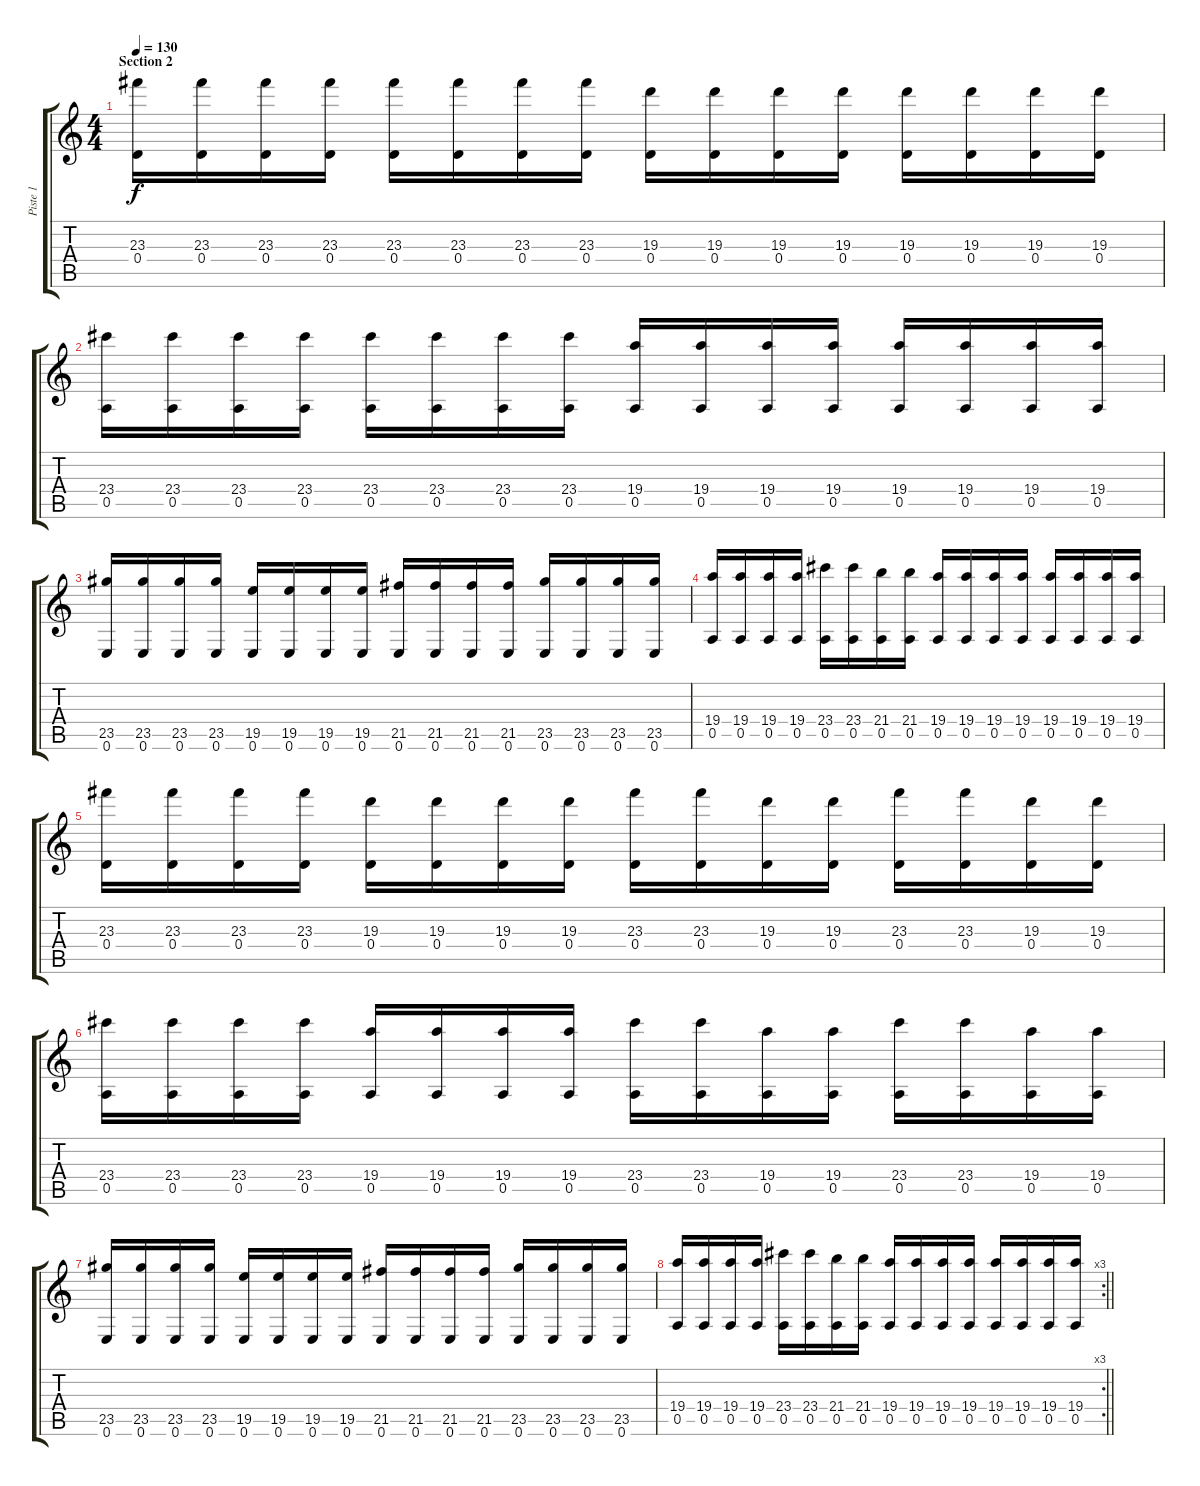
\track ("Piste 1" "Piste 1") {instrument distortionguitar}
\staff {score tabs}
\tuning (E4 B3 G3 D3 A2 E2) {hide}
\ts (4 4)
\section ("" "Section 2")
\tempo 130
\clef g2
\ks c
(23.3 0.4).16{dy f} (23.3 0.4).16 (23.3 0.4).16 (23.3 0.4).16 (23.3 0.4).16 (23.3 0.4).16 (23.3 0.4).16 (23.3 0.4).16 (19.3 0.4).16 (19.3 0.4).16 (19.3 0.4).16 (19.3 0.4).16 (19.3 0.4).16 (19.3 0.4).16 (19.3 0.4).16 (19.3 0.4).16 |
(23.4 0.5).16 (23.4 0.5).16 (23.4 0.5).16 (23.4 0.5).16 (23.4 0.5).16 (23.4 0.5).16 (23.4 0.5).16 (23.4 0.5).16 (19.4 0.5).16 (19.4 0.5).16 (19.4 0.5).16 (19.4 0.5).16 (19.4 0.5).16 (19.4 0.5).16 (19.4 0.5).16 (19.4 0.5).16 |
(23.5 0.6).16 (23.5 0.6).16 (23.5 0.6).16 (23.5 0.6).16 (19.5 0.6).16 (19.5 0.6).16 (19.5 0.6).16 (19.5 0.6).16 (21.5 0.6).16 (21.5 0.6).16 (21.5 0.6).16 (21.5 0.6).16 (23.5 0.6).16 (23.5 0.6).16 (23.5 0.6).16 (23.5 0.6).16 |
(19.4 0.5).16 (19.4 0.5).16 (19.4 0.5).16 (19.4 0.5).16 (23.4 0.5).16 (23.4 0.5).16 (21.4 0.5).16 (21.4 0.5).16 (19.4 0.5).16 (19.4 0.5).16 (19.4 0.5).16 (19.4 0.5).16 (19.4 0.5).16 (19.4 0.5).16 (19.4 0.5).16 (19.4 0.5).16 |
(23.3 0.4).16 (23.3 0.4).16 (23.3 0.4).16 (23.3 0.4).16 (19.3 0.4).16 (19.3 0.4).16 (19.3 0.4).16 (19.3 0.4).16 (23.3 0.4).16 (23.3 0.4).16 (19.3 0.4).16 (19.3 0.4).16 (23.3 0.4).16 (23.3 0.4).16 (19.3 0.4).16 (19.3 0.4).16 |
(23.4 0.5).16 (23.4 0.5).16 (23.4 0.5).16 (23.4 0.5).16 (19.4 0.5).16 (19.4 0.5).16 (19.4 0.5).16 (19.4 0.5).16 (23.4 0.5).16 (23.4 0.5).16 (19.4 0.5).16 (19.4 0.5).16 (23.4 0.5).16 (23.4 0.5).16 (19.4 0.5).16 (19.4 0.5).16 |
(23.5 0.6).16 (23.5 0.6).16 (23.5 0.6).16 (23.5 0.6).16 (19.5 0.6).16 (19.5 0.6).16 (19.5 0.6).16 (19.5 0.6).16 (21.5 0.6).16 (21.5 0.6).16 (21.5 0.6).16 (21.5 0.6).16 (23.5 0.6).16 (23.5 0.6).16 (23.5 0.6).16 (23.5 0.6).16 |
\rc 3
\barLineRight lightlight
(19.4 0.5).16 (19.4 0.5).16 (19.4 0.5).16 (19.4 0.5).16 (23.4 0.5).16 (23.4 0.5).16 (21.4 0.5).16 (21.4 0.5).16 (19.4 0.5).16 (19.4 0.5).16 (19.4 0.5).16 (19.4 0.5).16 (19.4 0.5).16 (19.4 0.5).16 (19.4 0.5).16 (19.4 0.5).16
